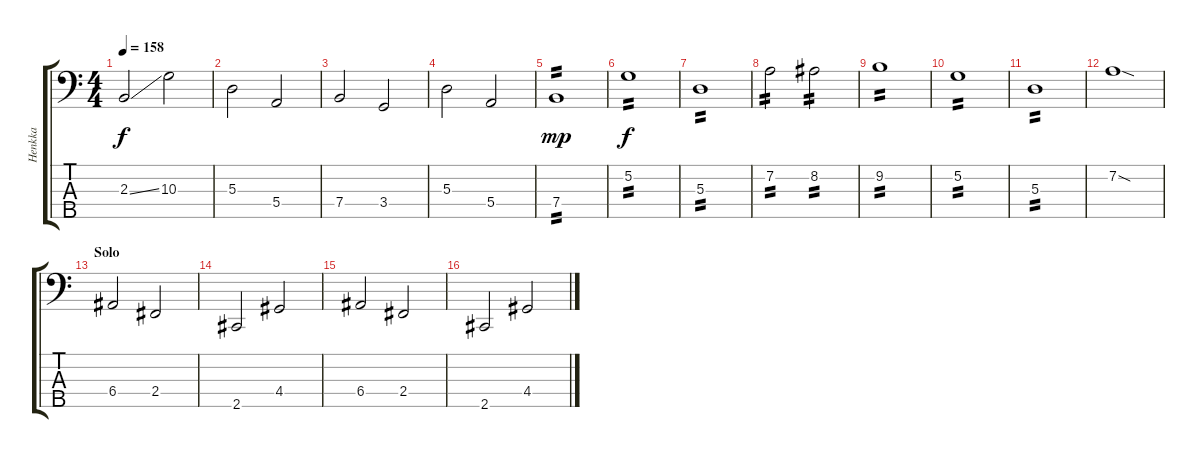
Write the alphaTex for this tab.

\track ("Henkka" "Henkka") {instrument electricbasspick}
\staff {score tabs}
\tuning (G2 D2 A1 E1 B0) {hide}
\ts (4 4)
\tempo 158
\clef f4
\ks c
2.3{ss}.2{dy f} 10.3.2 |
5.3.2 5.4.2 |
7.4.2 3.4.2 |
5.3.2 5.4.2 |
7.4.1{tp 2 dy mp} |
5.2.1{tp 2 dy f} |
5.3.1{tp 2} |
7.2.2{tp 2} 8.2.2{tp 2} |
9.2.1{tp 2} |
5.2.1{tp 2} |
5.3.1{tp 2} |
7.2{sod}.1 |
\section ("" "Solo")
6.4.2 2.4.2 |
2.5.2 4.4.2 |
6.4.2 2.4.2 |
2.5.2 4.4.2
